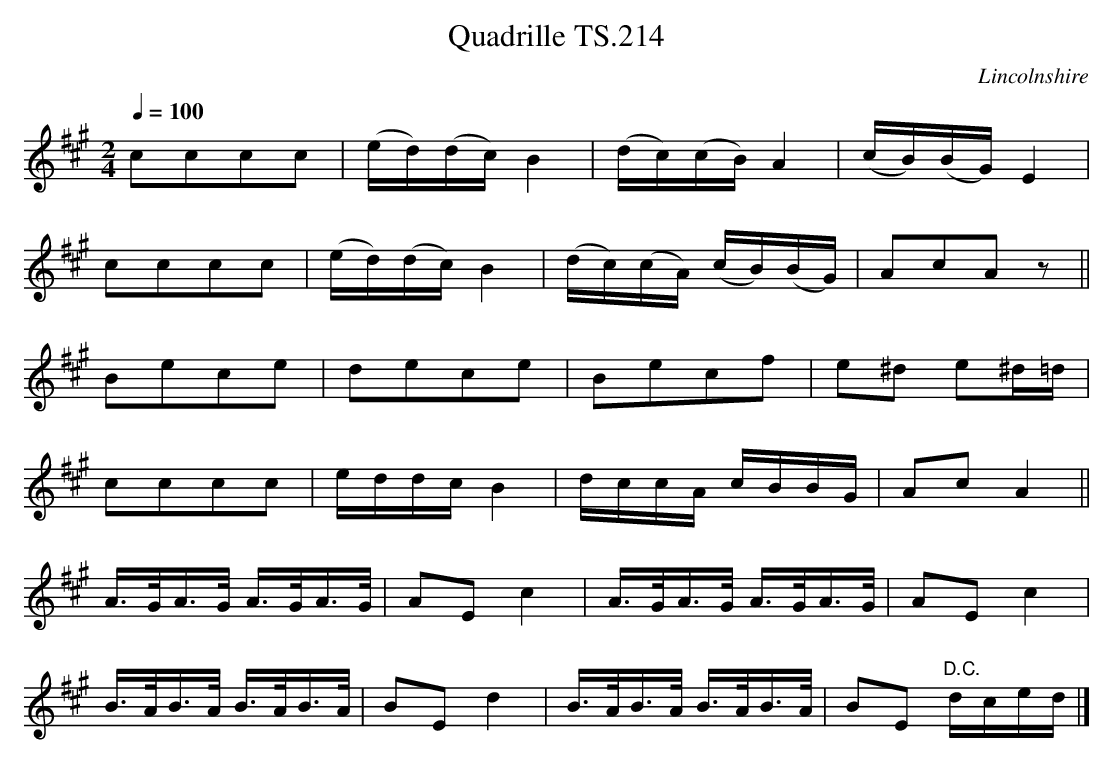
X:1
T:Quadrille TS.214
L:1/8
M:2/4
O:Lincolnshire
Q:1/4=100
K:A
cccc|(e/d/)(d/c/)B2|(d/c/)(c/B/)A2|(c/B/)(B/G/)E2|!
cccc|(e/d/)(d/c/)B2|(d/c/)(c/A/) (c/B/)(B/G/)|AcAz||!
Bece|dece|Becf|e^d e^d/=d/|!
cccc|e/d/d/c/B2|d/c/c/A/ c/B/B/G/|AcA2||!
A/>G/A/>G/ A/>G/A/>G/|AEc2|A/>G/A/>G/ A/>G/A/>G/|AEc2|!
B/>A/B/>A/ B/>A/B/>A/|BEd2|B/>A/B/>A/ B/>A/B/>A/|BE "D.C."d/c/e/d/|]
